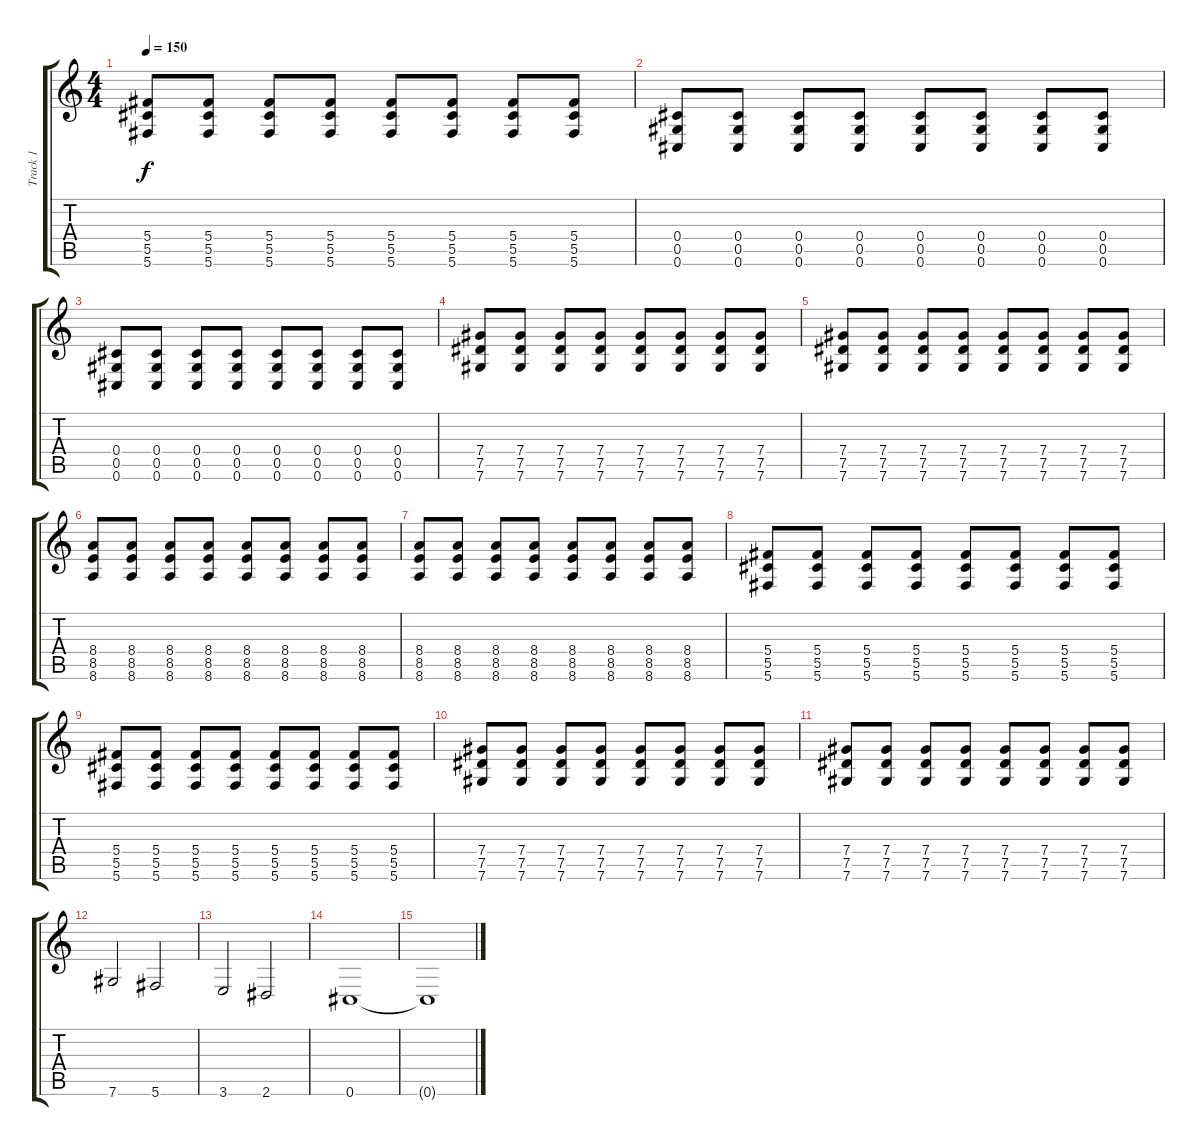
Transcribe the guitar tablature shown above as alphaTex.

\track ("Track 1" "Track 1") {instrument distortionguitar}
\staff {score tabs}
\tuning (Eb4 Bb3 Gb3 Db3 Ab2 Db2) {hide}
\ts (4 4)
\tempo 150
\clef g2
\ks c
(5.4 5.5 5.6).8{dy f} (5.4 5.5 5.6).8 (5.4 5.5 5.6).8 (5.4 5.5 5.6).8 (5.4 5.5 5.6).8 (5.4 5.5 5.6).8 (5.4 5.5 5.6).8 (5.4 5.5 5.6).8 |
(0.4 0.5 0.6).8 (0.4 0.5 0.6).8 (0.4 0.5 0.6).8 (0.4 0.5 0.6).8 (0.4 0.5 0.6).8 (0.4 0.5 0.6).8 (0.4 0.5 0.6).8 (0.4 0.5 0.6).8 |
(0.4 0.5 0.6).8 (0.4 0.5 0.6).8 (0.4 0.5 0.6).8 (0.4 0.5 0.6).8 (0.4 0.5 0.6).8 (0.4 0.5 0.6).8 (0.4 0.5 0.6).8 (0.4 0.5 0.6).8 |
(7.4 7.5 7.6).8 (7.4 7.5 7.6).8 (7.4 7.5 7.6).8 (7.4 7.5 7.6).8 (7.4 7.5 7.6).8 (7.4 7.5 7.6).8 (7.4 7.5 7.6).8 (7.4 7.5 7.6).8 |
(7.4 7.5 7.6).8 (7.4 7.5 7.6).8 (7.4 7.5 7.6).8 (7.4 7.5 7.6).8 (7.4 7.5 7.6).8 (7.4 7.5 7.6).8 (7.4 7.5 7.6).8 (7.4 7.5 7.6).8 |
(8.4 8.5 8.6).8 (8.4 8.5 8.6).8 (8.4 8.5 8.6).8 (8.4 8.5 8.6).8 (8.4 8.5 8.6).8 (8.4 8.5 8.6).8 (8.4 8.5 8.6).8 (8.4 8.5 8.6).8 |
(8.4 8.5 8.6).8 (8.4 8.5 8.6).8 (8.4 8.5 8.6).8 (8.4 8.5 8.6).8 (8.4 8.5 8.6).8 (8.4 8.5 8.6).8 (8.4 8.5 8.6).8 (8.4 8.5 8.6).8 |
(5.4 5.5 5.6).8 (5.4 5.5 5.6).8 (5.4 5.5 5.6).8 (5.4 5.5 5.6).8 (5.4 5.5 5.6).8 (5.4 5.5 5.6).8 (5.4 5.5 5.6).8 (5.4 5.5 5.6).8 |
(5.4 5.5 5.6).8 (5.4 5.5 5.6).8 (5.4 5.5 5.6).8 (5.4 5.5 5.6).8 (5.4 5.5 5.6).8 (5.4 5.5 5.6).8 (5.4 5.5 5.6).8 (5.4 5.5 5.6).8 |
(7.4 7.5 7.6).8 (7.4 7.5 7.6).8 (7.4 7.5 7.6).8 (7.4 7.5 7.6).8 (7.4 7.5 7.6).8 (7.4 7.5 7.6).8 (7.4 7.5 7.6).8 (7.4 7.5 7.6).8 |
(7.4 7.5 7.6).8 (7.4 7.5 7.6).8 (7.4 7.5 7.6).8 (7.4 7.5 7.6).8 (7.4 7.5 7.6).8 (7.4 7.5 7.6).8 (7.4 7.5 7.6).8 (7.4 7.5 7.6).8 |
7.6.2 5.6.2 |
3.6.2 2.6.2 |
0.6.1 |
0.6{t}.1
